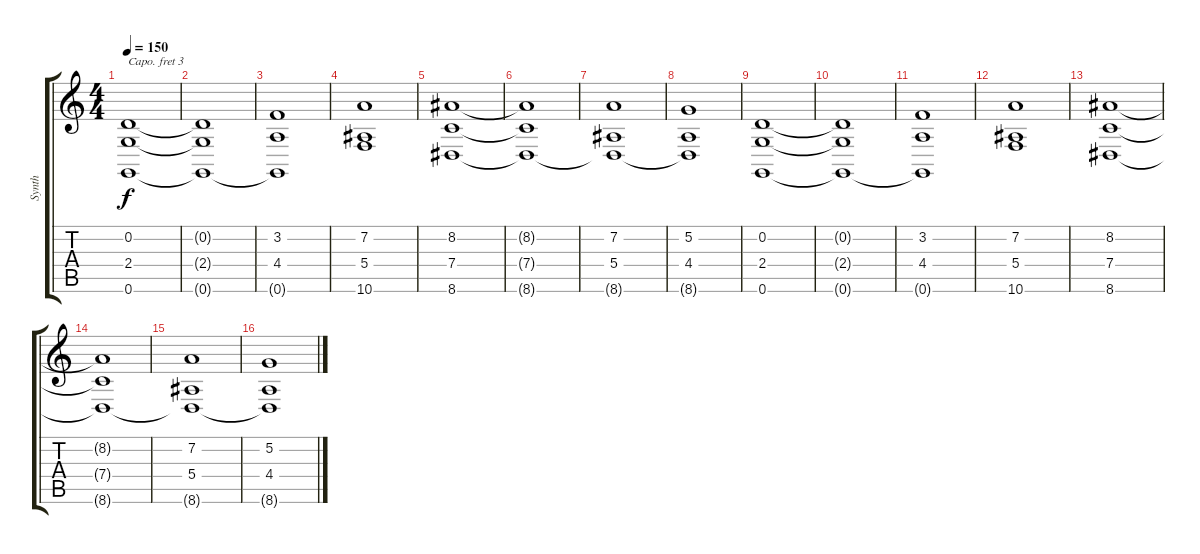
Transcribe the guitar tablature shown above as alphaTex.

\track ("Synth" "Synth") {instrument fx7echoes}
\staff {score tabs}
\capo 3
\tuning (E4 B3 G3 D3 A2 E2) {hide}
\ts (4 4)
\tempo 150
\clef g2
\ks c
(0.2 2.4 0.6).1{dy f instrument fx7echoes} |
(0.2{t} 2.4{t} 0.6{t}).1 |
(3.2 4.4 0.6{t}).1 |
(7.2 5.4 10.6).1 |
(8.2 7.4 8.6).1 |
(8.2{t} 7.4{t} 8.6{t}).1 |
(7.2 5.4 8.6{t}).1 |
(5.2 4.4 8.6{t}).1 |
(0.2 2.4 0.6).1 |
(0.2{t} 2.4{t} 0.6{t}).1 |
(3.2 4.4 0.6{t}).1 |
(7.2 5.4 10.6).1 |
(8.2 7.4 8.6).1 |
(8.2{t} 7.4{t} 8.6{t}).1 |
(7.2 5.4 8.6{t}).1 |
(5.2 4.4 8.6{t}).1
